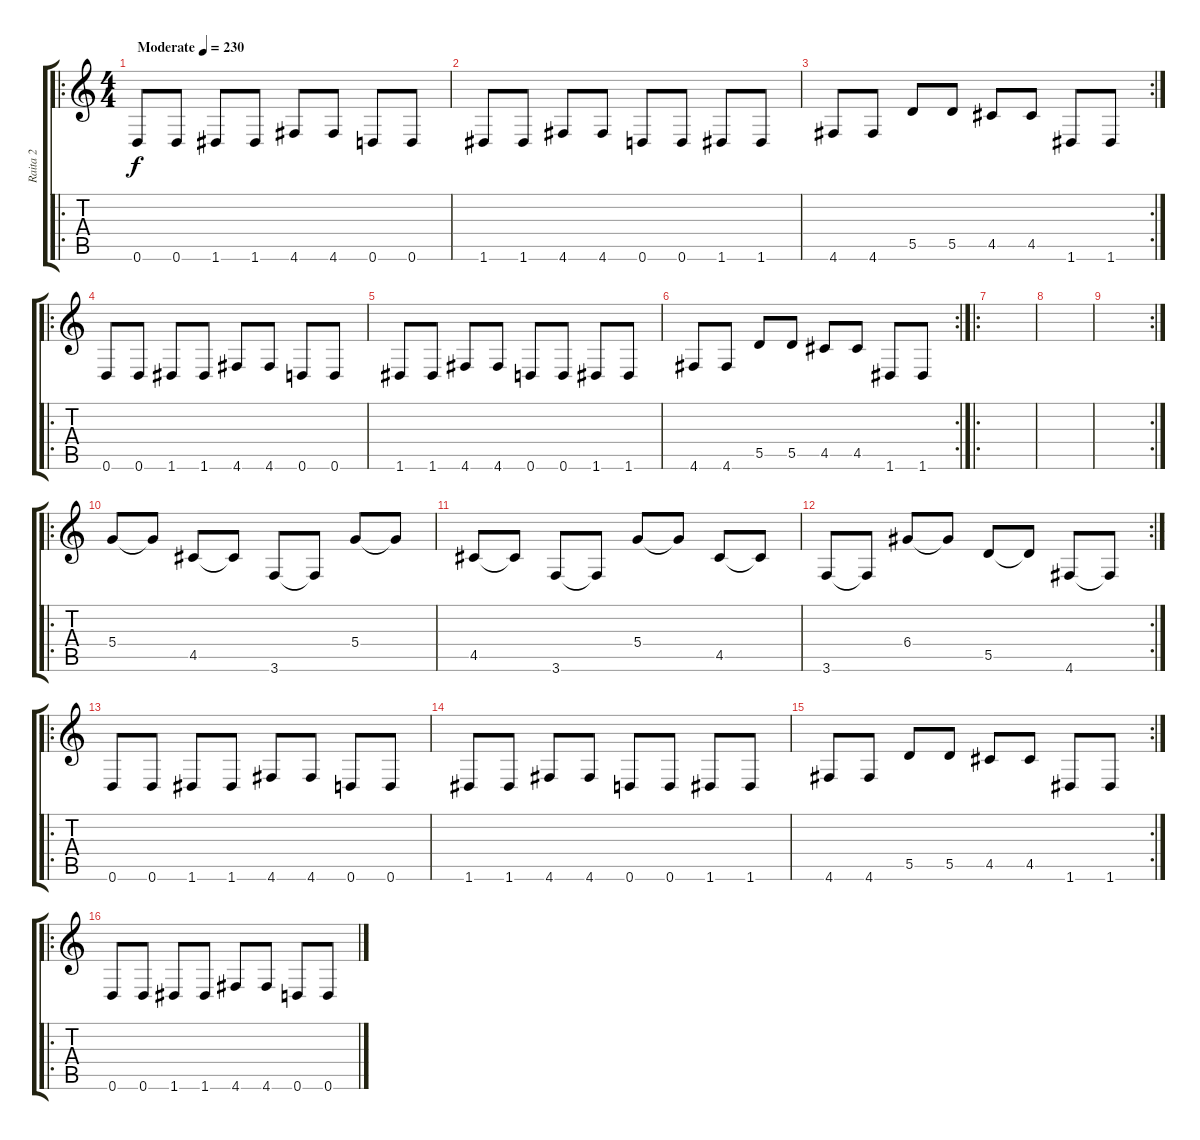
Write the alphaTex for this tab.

\track ("Raita 2" "Raita 2") {instrument distortionguitar}
\staff {score tabs}
\tuning (E4 B3 G3 D3 A2 D2) {hide}
\ro
\ts (4 4)
\tempo (230 "Moderate")
\clef g2
\ks c
0.6.8{dy f instrument distortionguitar} 0.6.8 1.6.8 1.6.8 4.6.8 4.6.8 0.6.8 0.6.8 |
1.6.8 1.6.8 4.6.8 4.6.8 0.6.8 0.6.8 1.6.8 1.6.8 |
\rc 2
4.6.8 4.6.8 5.5.8 5.5.8 4.5.8 4.5.8 1.6.8 1.6.8 |
\ro
0.6.8 0.6.8 1.6.8 1.6.8 4.6.8 4.6.8 0.6.8 0.6.8 |
1.6.8 1.6.8 4.6.8 4.6.8 0.6.8 0.6.8 1.6.8 1.6.8 |
\rc 2
4.6.8 4.6.8 5.5.8 5.5.8 4.5.8 4.5.8 1.6.8 1.6.8 |
\ro
|
|
\rc 2
|
\ro
5.4.8 5.4{t}.8 4.5.8 4.5{t}.8 3.6.8 3.6{t}.8 5.4.8 5.4{t}.8 |
4.5.8 4.5{t}.8 3.6.8 3.6{t}.8 5.4.8 5.4{t}.8 4.5.8 4.5{t}.8 |
\rc 2
3.6.8 3.6{t}.8 6.4.8 6.4{t}.8 5.5.8 5.5{t}.8 4.6.8 4.6{t}.8 |
\ro
0.6.8 0.6.8 1.6.8 1.6.8 4.6.8 4.6.8 0.6.8 0.6.8 |
1.6.8 1.6.8 4.6.8 4.6.8 0.6.8 0.6.8 1.6.8 1.6.8 |
\rc 2
4.6.8 4.6.8 5.5.8 5.5.8 4.5.8 4.5.8 1.6.8 1.6.8 |
\ro
0.6.8 0.6.8 1.6.8 1.6.8 4.6.8 4.6.8 0.6.8 0.6.8
